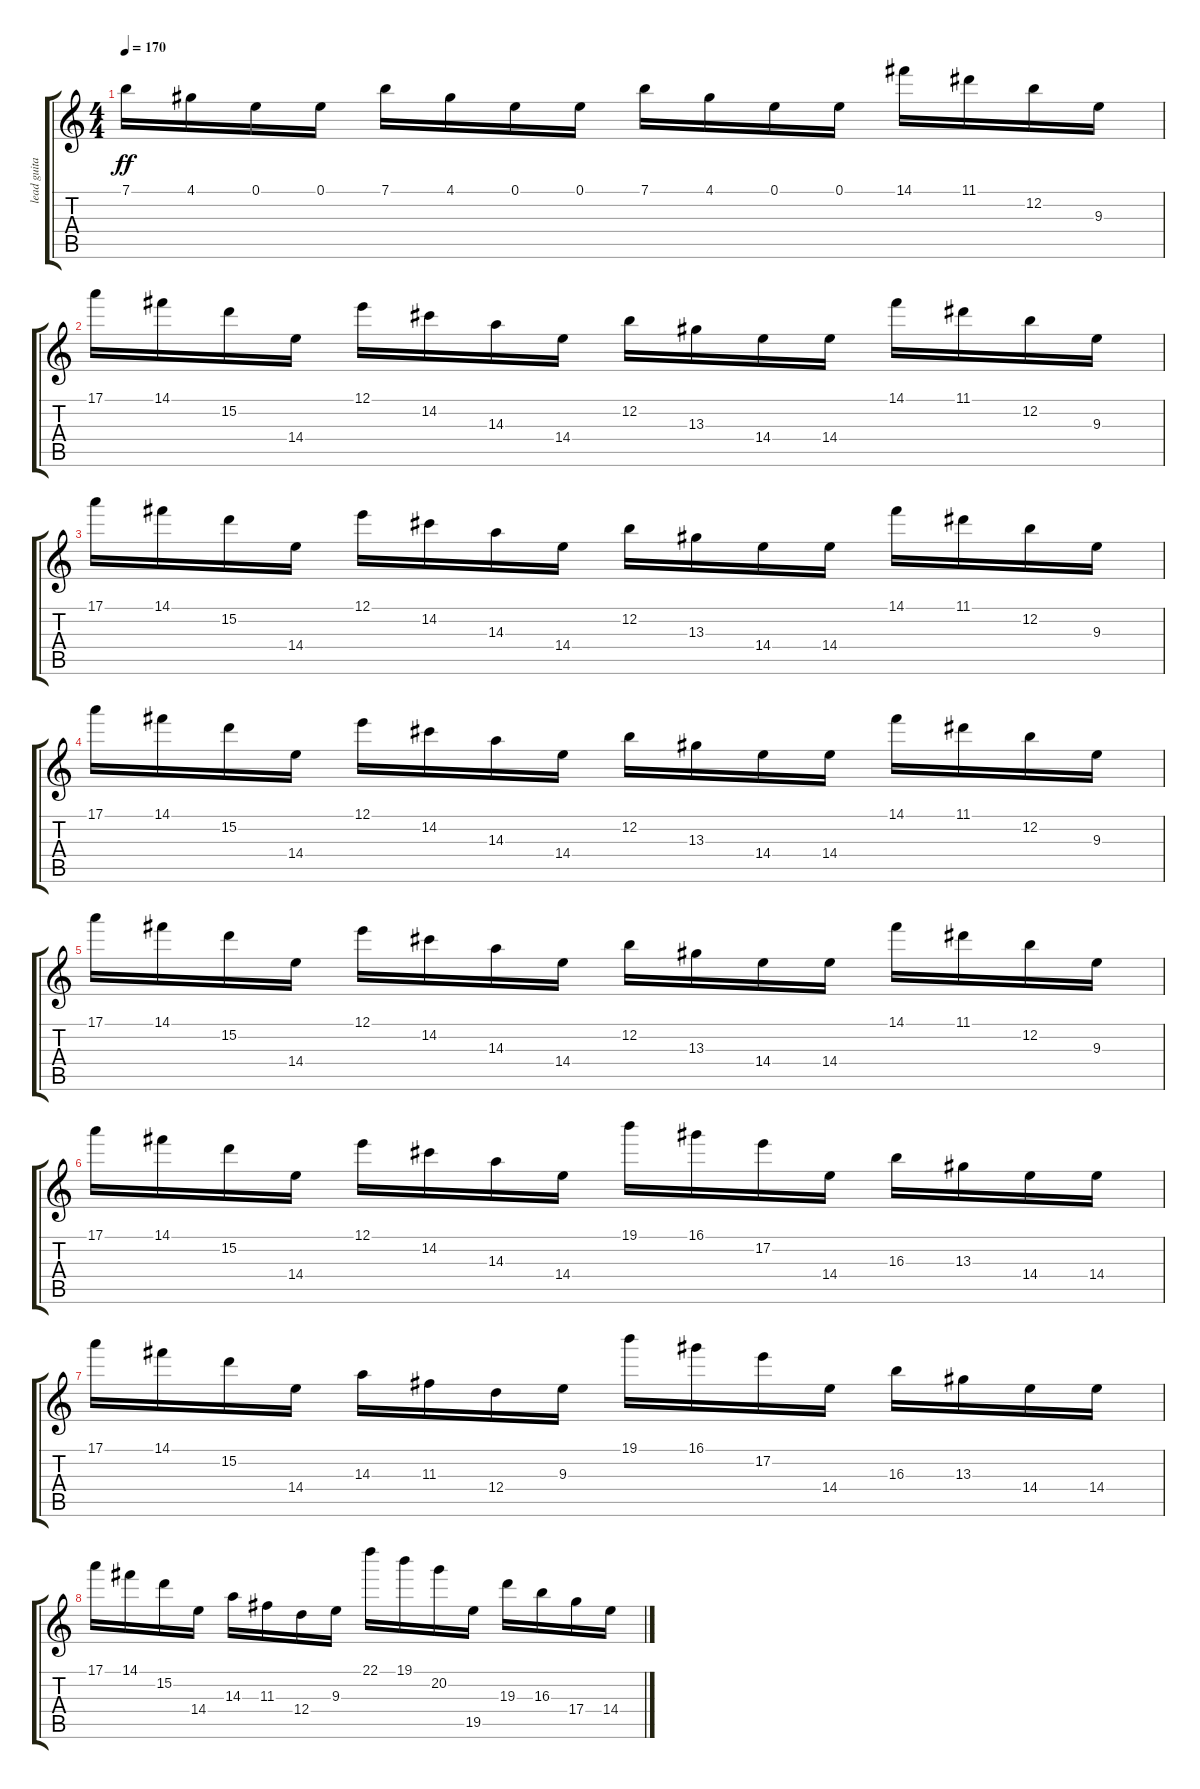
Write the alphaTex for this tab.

\track ("lead guitar" "lead guita") {instrument overdrivenguitar}
\staff {score tabs}
\tuning (E4 B3 G3 D3 A2 E2) {hide}
\ts (4 4)
\tempo 170
\clef g2
\ks c
7.1.16{dy ff} 4.1.16 0.1.16 0.1.16 7.1.16 4.1.16 0.1.16 0.1.16 7.1.16 4.1.16 0.1.16 0.1.16 14.1.16 11.1.16 12.2.16 9.3.16 |
17.1.16 14.1.16 15.2.16 14.4.16 12.1.16 14.2.16 14.3.16 14.4.16 12.2.16 13.3.16 14.4.16 14.4.16 14.1.16 11.1.16 12.2.16 9.3.16 |
17.1.16 14.1.16 15.2.16 14.4.16 12.1.16 14.2.16 14.3.16 14.4.16 12.2.16 13.3.16 14.4.16 14.4.16 14.1.16 11.1.16 12.2.16 9.3.16 |
17.1.16 14.1.16 15.2.16 14.4.16 12.1.16 14.2.16 14.3.16 14.4.16 12.2.16 13.3.16 14.4.16 14.4.16 14.1.16 11.1.16 12.2.16 9.3.16 |
17.1.16 14.1.16 15.2.16 14.4.16 12.1.16 14.2.16 14.3.16 14.4.16 12.2.16 13.3.16 14.4.16 14.4.16 14.1.16 11.1.16 12.2.16 9.3.16 |
17.1.16 14.1.16 15.2.16 14.4.16 12.1.16 14.2.16 14.3.16 14.4.16 19.1.16 16.1.16 17.2.16 14.4.16 16.3.16 13.3.16 14.4.16 14.4.16 |
17.1.16 14.1.16 15.2.16 14.4.16 14.3.16 11.3.16 12.4.16 9.3.16 19.1.16 16.1.16 17.2.16 14.4.16 16.3.16 13.3.16 14.4.16 14.4.16 |
17.1.16 14.1.16 15.2.16 14.4.16 14.3.16 11.3.16 12.4.16 9.3.16 22.1.16 19.1.16 20.2.16 19.5.16 19.3.16 16.3.16 17.4.16 14.4.16
